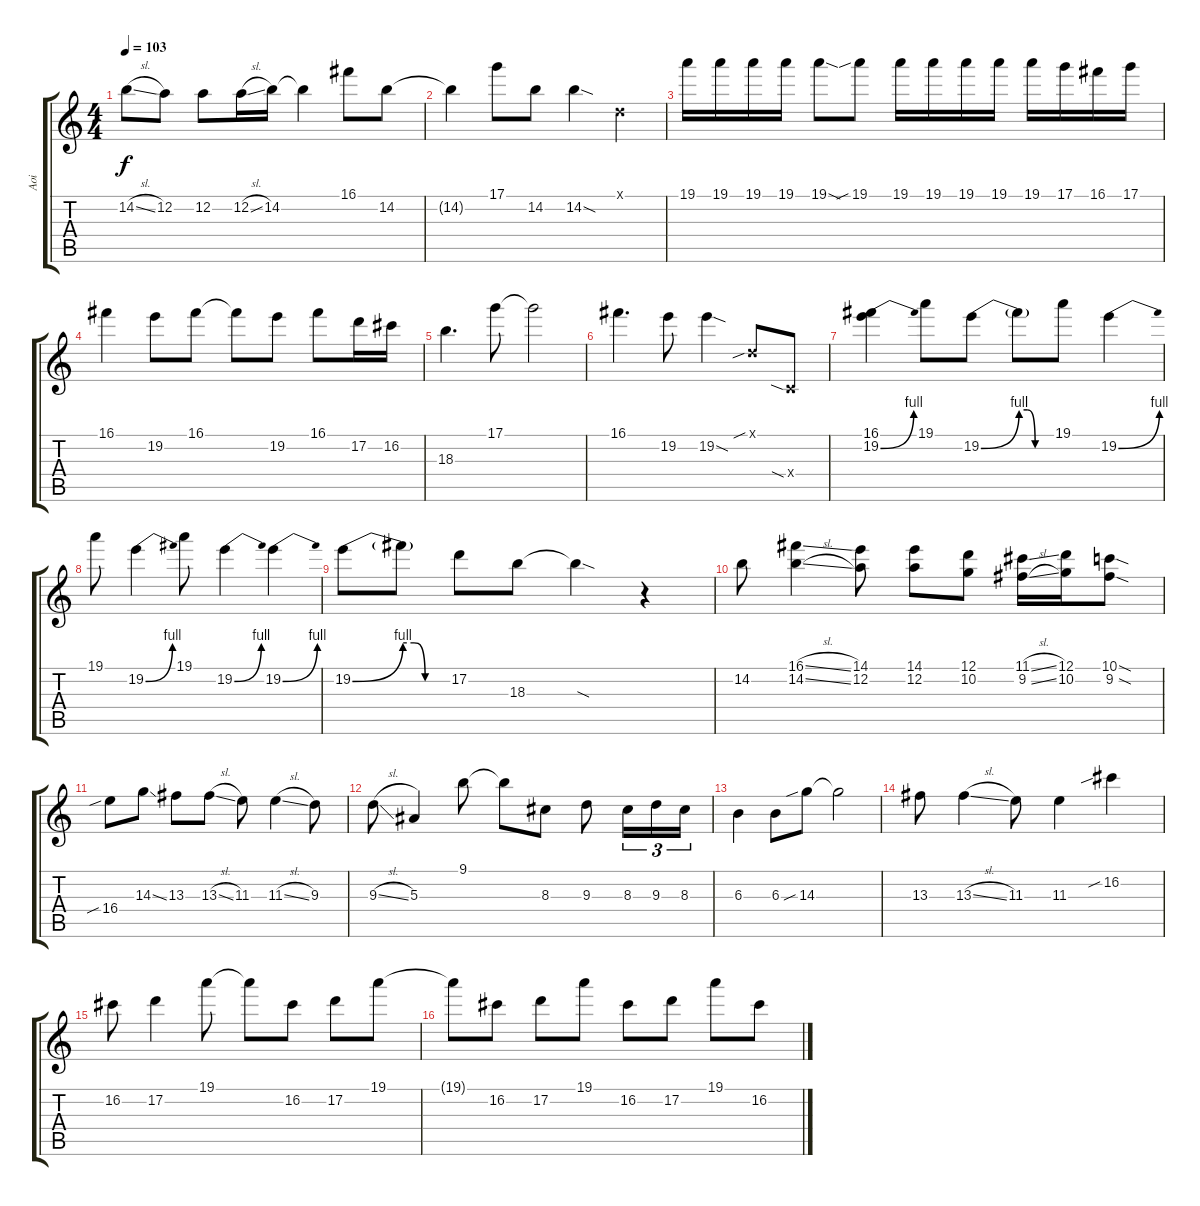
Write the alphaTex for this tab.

\track ("Aoi" "Aoi") {instrument acousticguitarsteel}
\staff {score tabs}
\tuning (D4 A3 F3 C3 G2 D2) {hide}
\ts (4 4)
\tempo 103
\clef g2
\ks c
14.2{sl}.8{dy f} 12.2.8 12.2.8 12.2{sl}.16 14.2.16 14.2{t}.4 16.1.8 14.2.8 |
14.2{t}.4 17.1.8 14.2.8 14.2{sod}.4 0.1{x}.4 |
19.1.16 19.1.16 19.1.16 19.1.16 19.1{sod}.8 19.1{sib}.8 19.1.16 19.1.16 19.1.16 19.1.16 19.1.16 17.1.16 16.1.16 17.1.16 |
16.1.4 19.2.8 16.1.8 16.1{t}.8 19.2.8 16.1.8 17.2.16 16.2.16 |
18.3.4{d} 17.1.8 17.1{t}.2 |
16.1.4{d} 19.2.8 19.2{sod}.4 0.1{sib x}.8 0.4{sia x}.8 |
(16.1 19.2{be (bend 0 0 60 4)}).4 19.1.8 19.2{be (bend 0 0 60 4)}.8 19.2{be (custom 0 4 15 4 30 0 60 0) t}.8 19.1.8 19.2{be (bend 0 0 60 4)}.4 |
19.1.8 19.2{be (bend 0 0 60 4)}.4 19.1.8 19.2{be (bend 0 0 60 4)}.4 19.2{be (bend 0 0 60 4)}.4 |
19.2{be (bend 0 0 60 4)}.8 19.2{be (custom 0 4 15 4 30 0 60 0) t}.8 17.2.8 18.3.8 18.3{sod t}.4 r.4 |
14.2.8 (16.1{sl} 14.2{sl}).4 (14.1 12.2).8 (14.1 12.2).8 (12.1 10.2).8 (11.1{sl} 9.2{sl}).16 (12.1 10.2).16 (10.1{sod} 9.2{sod}).8 |
16.4{sib}.8 14.3{ss}.8 13.3.8 13.3{sl}.8 11.3.8 11.3{sl}.4 9.3.8 |
9.3{sl}.8 5.3.4 9.1.8 9.1{t}.8 8.3.8 9.3.8 8.3.16{tu (3 2)} 9.3.16{tu (3 2)} 8.3.16{tu (3 2)} |
6.3.4 6.3.8 14.3{sib}.8 14.3{t}.2 |
13.3.8 13.3{sl}.4 11.3.8 11.3.4 16.2{sib}.4 |
16.2.8{volume 0} 17.2.4 19.1.8 19.1{t}.8 16.2.8 17.2.8 19.1.8 |
19.1{t}.8 16.2.8 17.2.8 19.1.8 16.2.8 17.2.8 19.1.8 16.2.8
